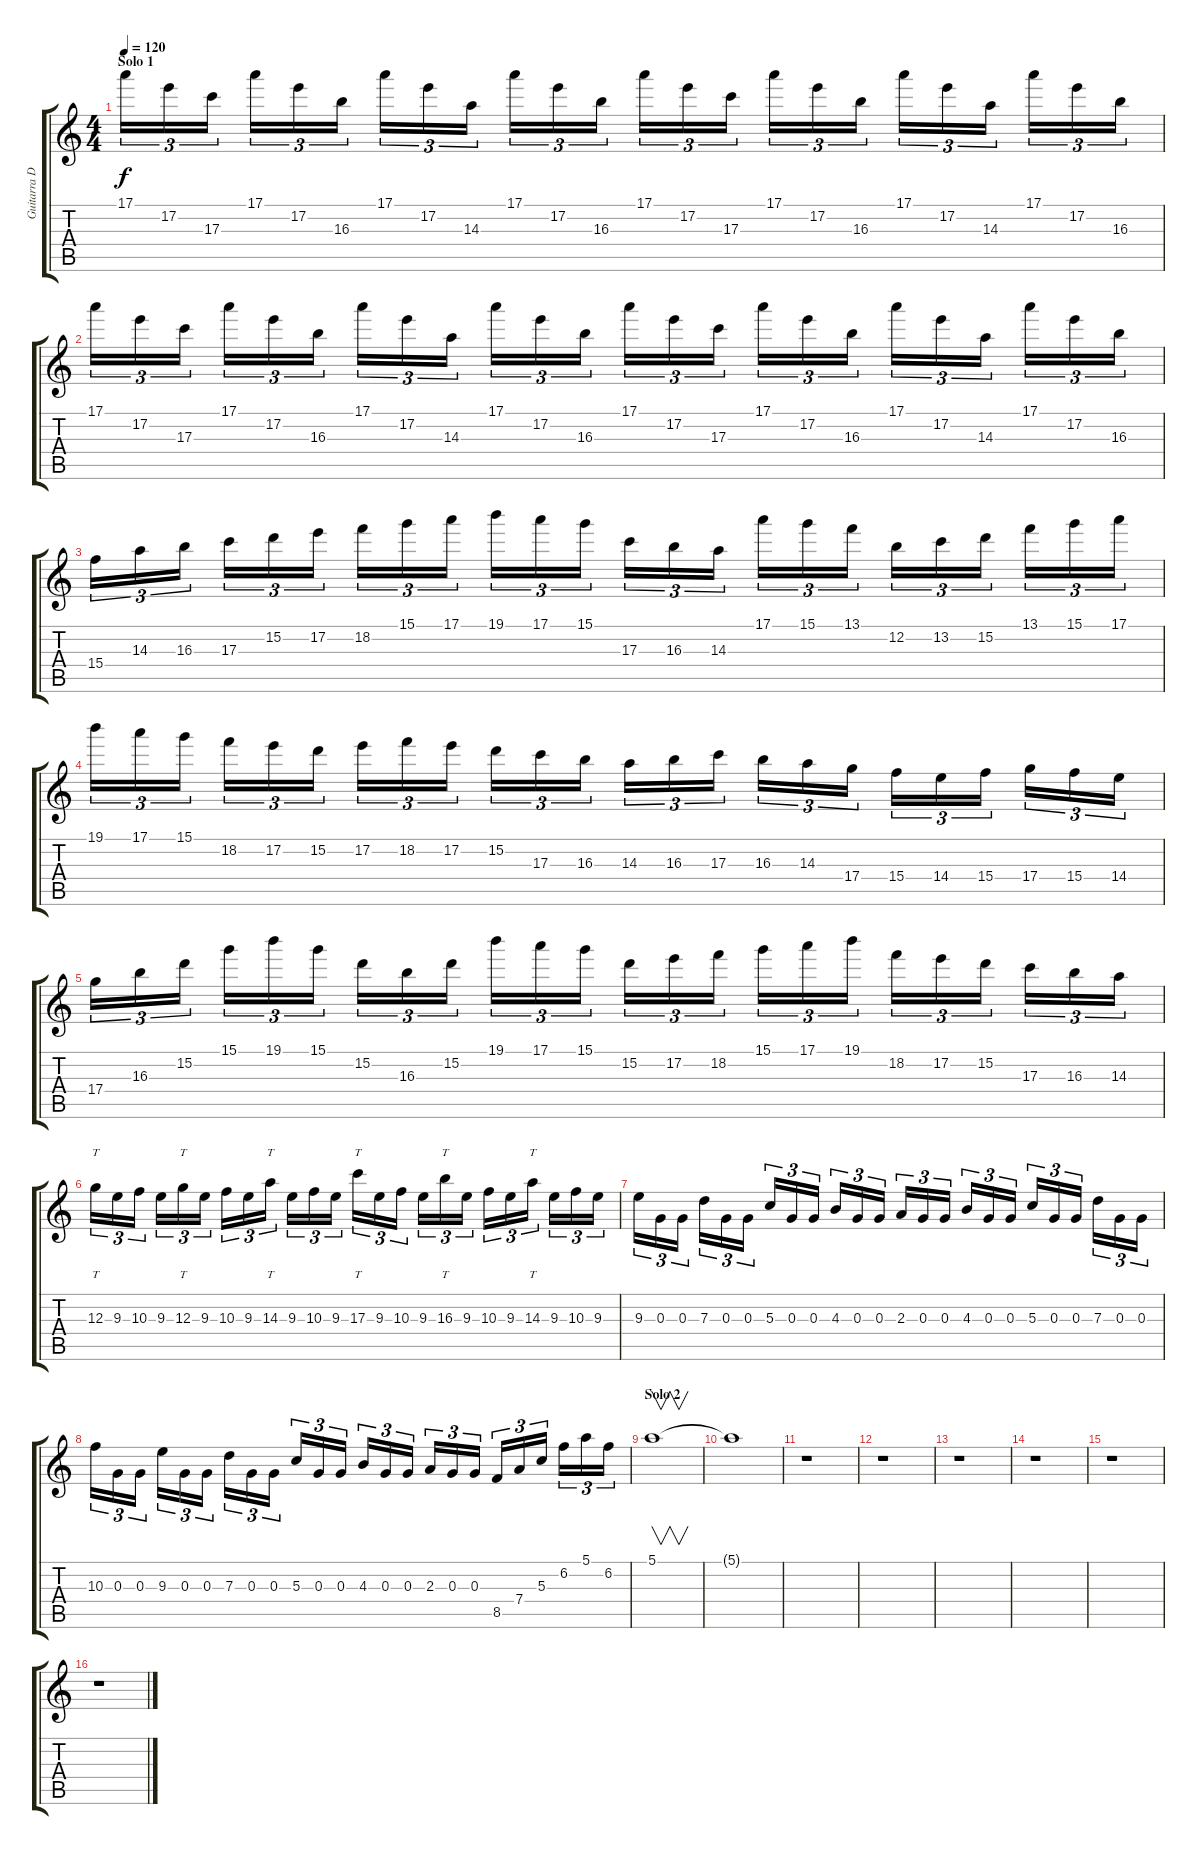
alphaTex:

\track ("Guitarra Distorção 3" "Guitarra D") {instrument distortionguitar}
\staff {score tabs}
\tuning (E4 B3 G3 D3 A2 E2) {hide}
\ts (4 4)
\section ("" "Solo 1")
\tempo 120
\clef g2
\ks c
17.1.16{tu (3 2) dy f volume 12 instrument distortionguitar} 17.2.16{tu (3 2)} 17.3.16{tu (3 2)} 17.1.16{tu (3 2)} 17.2.16{tu (3 2)} 16.3.16{tu (3 2)} 17.1.16{tu (3 2)} 17.2.16{tu (3 2)} 14.3.16{tu (3 2)} 17.1.16{tu (3 2)} 17.2.16{tu (3 2)} 16.3.16{tu (3 2)} 17.1.16{tu (3 2)} 17.2.16{tu (3 2)} 17.3.16{tu (3 2)} 17.1.16{tu (3 2)} 17.2.16{tu (3 2)} 16.3.16{tu (3 2)} 17.1.16{tu (3 2)} 17.2.16{tu (3 2)} 14.3.16{tu (3 2)} 17.1.16{tu (3 2)} 17.2.16{tu (3 2)} 16.3.16{tu (3 2)} |
17.1.16{tu (3 2)} 17.2.16{tu (3 2)} 17.3.16{tu (3 2)} 17.1.16{tu (3 2)} 17.2.16{tu (3 2)} 16.3.16{tu (3 2)} 17.1.16{tu (3 2)} 17.2.16{tu (3 2)} 14.3.16{tu (3 2)} 17.1.16{tu (3 2)} 17.2.16{tu (3 2)} 16.3.16{tu (3 2)} 17.1.16{tu (3 2)} 17.2.16{tu (3 2)} 17.3.16{tu (3 2)} 17.1.16{tu (3 2)} 17.2.16{tu (3 2)} 16.3.16{tu (3 2)} 17.1.16{tu (3 2)} 17.2.16{tu (3 2)} 14.3.16{tu (3 2)} 17.1.16{tu (3 2)} 17.2.16{tu (3 2)} 16.3.16{tu (3 2)} |
15.4.16{tu (3 2)} 14.3.16{tu (3 2)} 16.3.16{tu (3 2)} 17.3.16{tu (3 2)} 15.2.16{tu (3 2)} 17.2.16{tu (3 2)} 18.2.16{tu (3 2)} 15.1.16{tu (3 2)} 17.1.16{tu (3 2)} 19.1.16{tu (3 2)} 17.1.16{tu (3 2)} 15.1.16{tu (3 2)} 17.3.16{tu (3 2)} 16.3.16{tu (3 2)} 14.3.16{tu (3 2)} 17.1.16{tu (3 2)} 15.1.16{tu (3 2)} 13.1.16{tu (3 2)} 12.2.16{tu (3 2)} 13.2.16{tu (3 2)} 15.2.16{tu (3 2)} 13.1.16{tu (3 2)} 15.1.16{tu (3 2)} 17.1.16{tu (3 2)} |
19.1.16{tu (3 2)} 17.1.16{tu (3 2)} 15.1.16{tu (3 2)} 18.2.16{tu (3 2)} 17.2.16{tu (3 2)} 15.2.16{tu (3 2)} 17.2.16{tu (3 2)} 18.2.16{tu (3 2)} 17.2.16{tu (3 2)} 15.2.16{tu (3 2)} 17.3.16{tu (3 2)} 16.3.16{tu (3 2)} 14.3.16{tu (3 2)} 16.3.16{tu (3 2)} 17.3.16{tu (3 2)} 16.3.16{tu (3 2)} 14.3.16{tu (3 2)} 17.4.16{tu (3 2)} 15.4.16{tu (3 2)} 14.4.16{tu (3 2)} 15.4.16{tu (3 2)} 17.4.16{tu (3 2)} 15.4.16{tu (3 2)} 14.4.16{tu (3 2)} |
17.4.16{tu (3 2)} 16.3.16{tu (3 2)} 15.2.16{tu (3 2)} 15.1.16{tu (3 2)} 19.1.16{tu (3 2)} 15.1.16{tu (3 2)} 15.2.16{tu (3 2)} 16.3.16{tu (3 2)} 15.2.16{tu (3 2)} 19.1.16{tu (3 2)} 17.1.16{tu (3 2)} 15.1.16{tu (3 2)} 15.2.16{tu (3 2)} 17.2.16{tu (3 2)} 18.2.16{tu (3 2)} 15.1.16{tu (3 2)} 17.1.16{tu (3 2)} 19.1.16{tu (3 2)} 18.2.16{tu (3 2)} 17.2.16{tu (3 2)} 15.2.16{tu (3 2)} 17.3.16{tu (3 2)} 16.3.16{tu (3 2)} 14.3.16{tu (3 2)} |
12.3.16{tt tu (3 2)} 9.3.16{tu (3 2)} 10.3.16{tu (3 2)} 9.3.16{tu (3 2)} 12.3.16{tt tu (3 2)} 9.3.16{tu (3 2)} 10.3.16{tu (3 2)} 9.3.16{tu (3 2)} 14.3.16{tt tu (3 2)} 9.3.16{tu (3 2)} 10.3.16{tu (3 2)} 9.3.16{tu (3 2)} 17.3.16{tt tu (3 2)} 9.3.16{tu (3 2)} 10.3.16{tu (3 2)} 9.3.16{tu (3 2)} 16.3.16{tt tu (3 2)} 9.3.16{tu (3 2)} 10.3.16{tu (3 2)} 9.3.16{tu (3 2)} 14.3.16{tt tu (3 2)} 9.3.16{tu (3 2)} 10.3.16{tu (3 2)} 9.3.16{tu (3 2)} |
9.3.16{tu (3 2)} 0.3.16{tu (3 2)} 0.3.16{tu (3 2)} 7.3.16{tu (3 2)} 0.3.16{tu (3 2)} 0.3.16{tu (3 2)} 5.3.16{tu (3 2)} 0.3.16{tu (3 2)} 0.3.16{tu (3 2)} 4.3.16{tu (3 2)} 0.3.16{tu (3 2)} 0.3.16{tu (3 2)} 2.3.16{tu (3 2)} 0.3.16{tu (3 2)} 0.3.16{tu (3 2)} 4.3.16{tu (3 2)} 0.3.16{tu (3 2)} 0.3.16{tu (3 2)} 5.3.16{tu (3 2)} 0.3.16{tu (3 2)} 0.3.16{tu (3 2)} 7.3.16{tu (3 2)} 0.3.16{tu (3 2)} 0.3.16{tu (3 2)} |
10.3.16{tu (3 2)} 0.3.16{tu (3 2)} 0.3.16{tu (3 2)} 9.3.16{tu (3 2)} 0.3.16{tu (3 2)} 0.3.16{tu (3 2)} 7.3.16{tu (3 2)} 0.3.16{tu (3 2)} 0.3.16{tu (3 2)} 5.3.16{tu (3 2)} 0.3.16{tu (3 2)} 0.3.16{tu (3 2)} 4.3.16{tu (3 2)} 0.3.16{tu (3 2)} 0.3.16{tu (3 2)} 2.3.16{tu (3 2)} 0.3.16{tu (3 2)} 0.3.16{tu (3 2)} 8.5.16{tu (3 2)} 7.4.16{tu (3 2)} 5.3.16{tu (3 2)} 6.2.16{tu (3 2)} 5.1.16{tu (3 2)} 6.2.16{tu (3 2)} |
\section ("" "Solo 2")
5.1.1{v volume 0} |
5.1{t}.1 |
r.1 |
r.1 |
r.1 |
r.1 |
r.1 |
r.1
